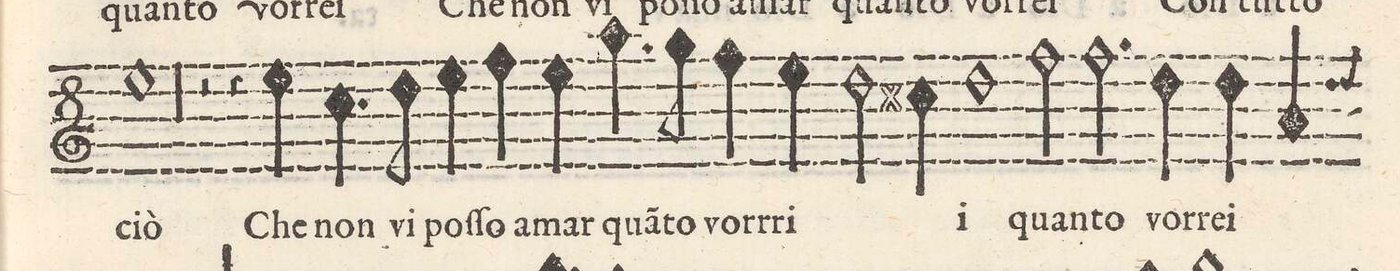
**kern	**text
*I"CANTO	*
*clefG2	*
*k[]	*
*M2/1	*
1ee	ciò
=28-	=28-
00r	.
=29-	=29-
=30-	=30-
2r	.
4re	.
4ee\	Che
4.cc\	non
8dd\	vi
4ee\	poſ-
4ff\	ſo a-
=31-	=31-
4ee\	-mar
4.aa\	qua(n)-
8gg\	-to
4ff\	vor-
4ee\	-rri
2dd\	.
4cc#X\	.
=32-	=32-
1dd	i
2ff\	quan-
2.ff\	-to
=33-	=33-
4dd\	vor-
4dd\	-rei
4a/	.
4re	.
*-	*-
